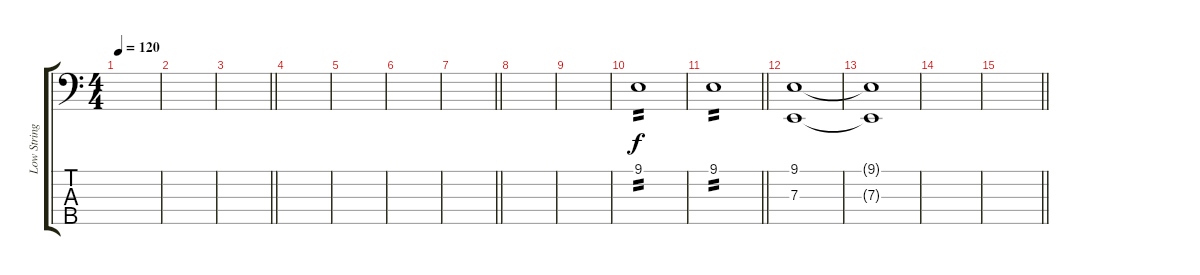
\track ("Low Strings Standard" "Low String") {instrument stringensemble1}
\staff {score tabs}
\tuning (G2 D2 A1 E1 B0) {hide}
\ts (4 4)
\tempo 120
\clef f4
\ks c
|
|
\barLineRight lightlight
|
\section ("" "")
|
|
|
\barLineRight lightlight
|
|
|
9.1.1{tp 2 volume 16} |
\barLineRight lightlight
9.1.1{tp 2 volume 13} |
\section ("" "")
(9.1 7.3).1 |
(9.1{t} 7.3{t}).1 |
|
\barLineRight lightlight
